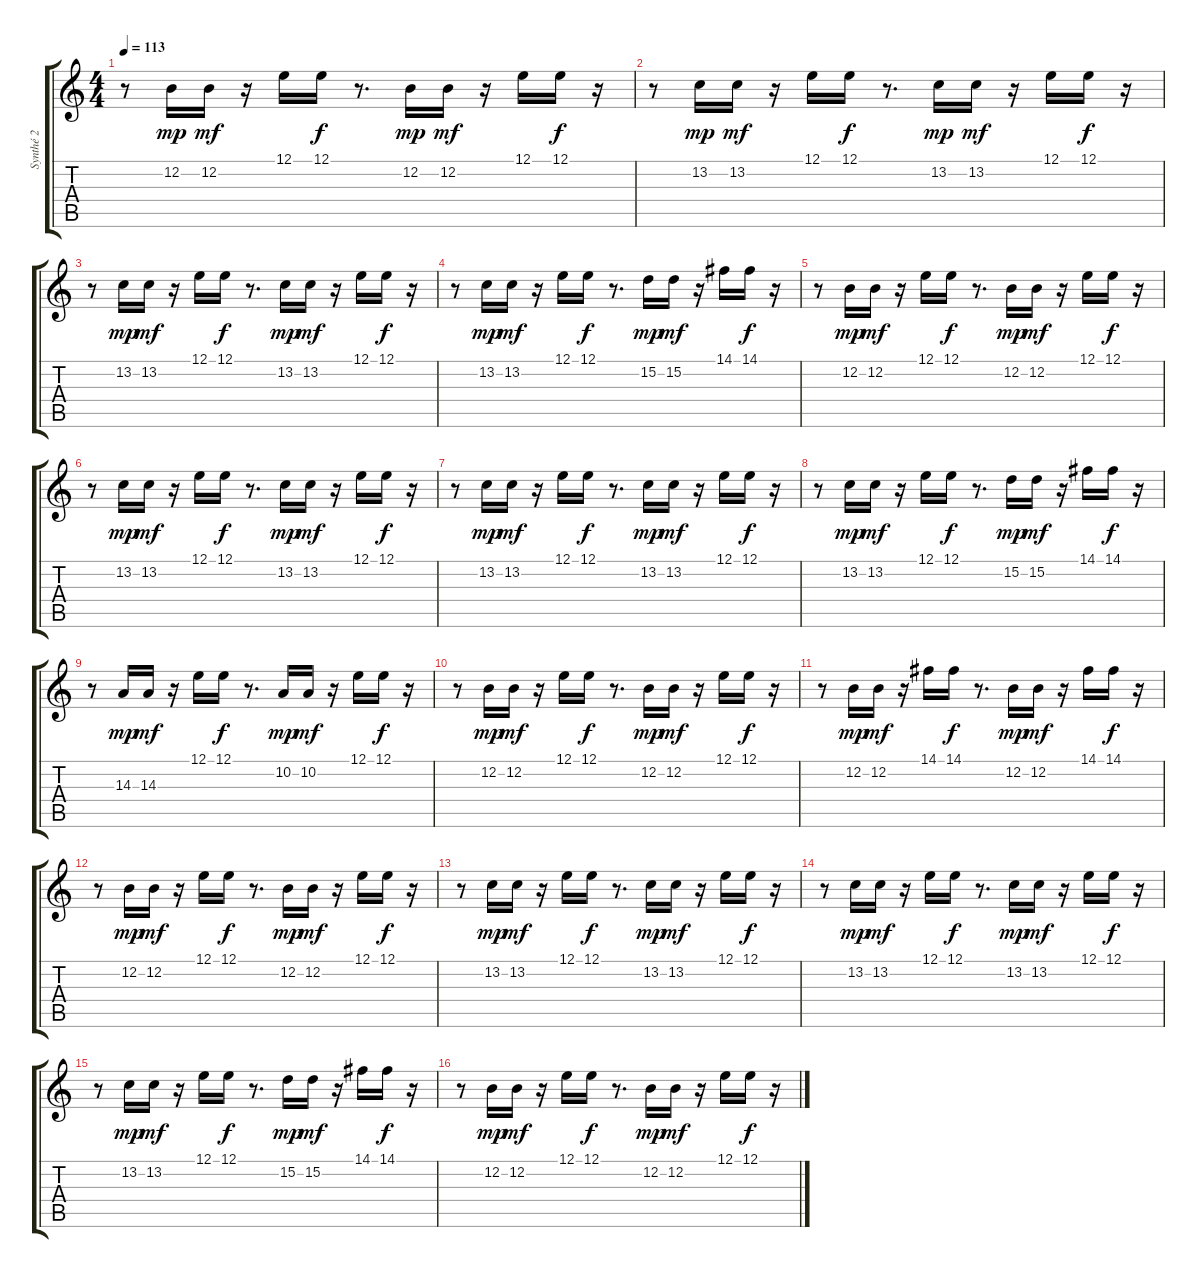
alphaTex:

\track ("Synthé 2" "Synthé 2") {instrument synthbrass2}
\staff {score tabs}
\tuning (E4 B3 G3 D3 A2 E2) {hide}
\ts (4 4)
\tempo 113
\clef g2
\ks c
r.8{dy f} 12.2.16{dy mp} 12.2.16{dy mf} r.16 12.1.16 12.1.16{dy f} r.8{d} 12.2.16{dy mp} 12.2.16{dy mf} r.16 12.1.16 12.1.16{dy f} r.16 |
r.8 13.2.16{dy mp} 13.2.16{dy mf} r.16 12.1.16 12.1.16{dy f} r.8{d} 13.2.16{dy mp} 13.2.16{dy mf} r.16 12.1.16 12.1.16{dy f} r.16 |
r.8 13.2.16{dy mp} 13.2.16{dy mf} r.16 12.1.16 12.1.16{dy f} r.8{d} 13.2.16{dy mp} 13.2.16{dy mf} r.16 12.1.16 12.1.16{dy f} r.16 |
r.8 13.2.16{dy mp} 13.2.16{dy mf} r.16 12.1.16 12.1.16{dy f} r.8{d} 15.2.16{dy mp} 15.2.16{dy mf} r.16 14.1.16 14.1.16{dy f} r.16 |
r.8 12.2.16{dy mp} 12.2.16{dy mf} r.16 12.1.16 12.1.16{dy f} r.8{d} 12.2.16{dy mp} 12.2.16{dy mf} r.16 12.1.16 12.1.16{dy f} r.16 |
r.8 13.2.16{dy mp} 13.2.16{dy mf} r.16 12.1.16 12.1.16{dy f} r.8{d} 13.2.16{dy mp} 13.2.16{dy mf} r.16 12.1.16 12.1.16{dy f} r.16 |
r.8 13.2.16{dy mp} 13.2.16{dy mf} r.16 12.1.16 12.1.16{dy f} r.8{d} 13.2.16{dy mp} 13.2.16{dy mf} r.16 12.1.16 12.1.16{dy f} r.16 |
r.8 13.2.16{dy mp} 13.2.16{dy mf} r.16 12.1.16 12.1.16{dy f} r.8{d} 15.2.16{dy mp} 15.2.16{dy mf} r.16 14.1.16 14.1.16{dy f} r.16 |
r.8 14.3.16{dy mp} 14.3.16{dy mf} r.16 12.1.16 12.1.16{dy f} r.8{d} 10.2.16{dy mp} 10.2.16{dy mf} r.16 12.1.16 12.1.16{dy f} r.16 |
r.8 12.2.16{dy mp} 12.2.16{dy mf} r.16 12.1.16 12.1.16{dy f} r.8{d} 12.2.16{dy mp} 12.2.16{dy mf} r.16 12.1.16 12.1.16{dy f} r.16 |
r.8 12.2.16{dy mp} 12.2.16{dy mf} r.16 14.1.16 14.1.16{dy f} r.8{d} 12.2.16{dy mp} 12.2.16{dy mf} r.16 14.1.16 14.1.16{dy f} r.16 |
r.8 12.2.16{dy mp} 12.2.16{dy mf} r.16 12.1.16 12.1.16{dy f} r.8{d} 12.2.16{dy mp} 12.2.16{dy mf} r.16 12.1.16 12.1.16{dy f} r.16 |
r.8 13.2.16{dy mp} 13.2.16{dy mf} r.16 12.1.16 12.1.16{dy f} r.8{d} 13.2.16{dy mp} 13.2.16{dy mf} r.16 12.1.16 12.1.16{dy f} r.16 |
r.8 13.2.16{dy mp} 13.2.16{dy mf} r.16 12.1.16 12.1.16{dy f} r.8{d} 13.2.16{dy mp} 13.2.16{dy mf} r.16 12.1.16 12.1.16{dy f} r.16 |
r.8 13.2.16{dy mp} 13.2.16{dy mf} r.16 12.1.16 12.1.16{dy f} r.8{d} 15.2.16{dy mp} 15.2.16{dy mf} r.16 14.1.16 14.1.16{dy f} r.16 |
r.8 12.2.16{dy mp} 12.2.16{dy mf} r.16 12.1.16 12.1.16{dy f} r.8{d} 12.2.16{dy mp} 12.2.16{dy mf} r.16 12.1.16 12.1.16{dy f} r.16
